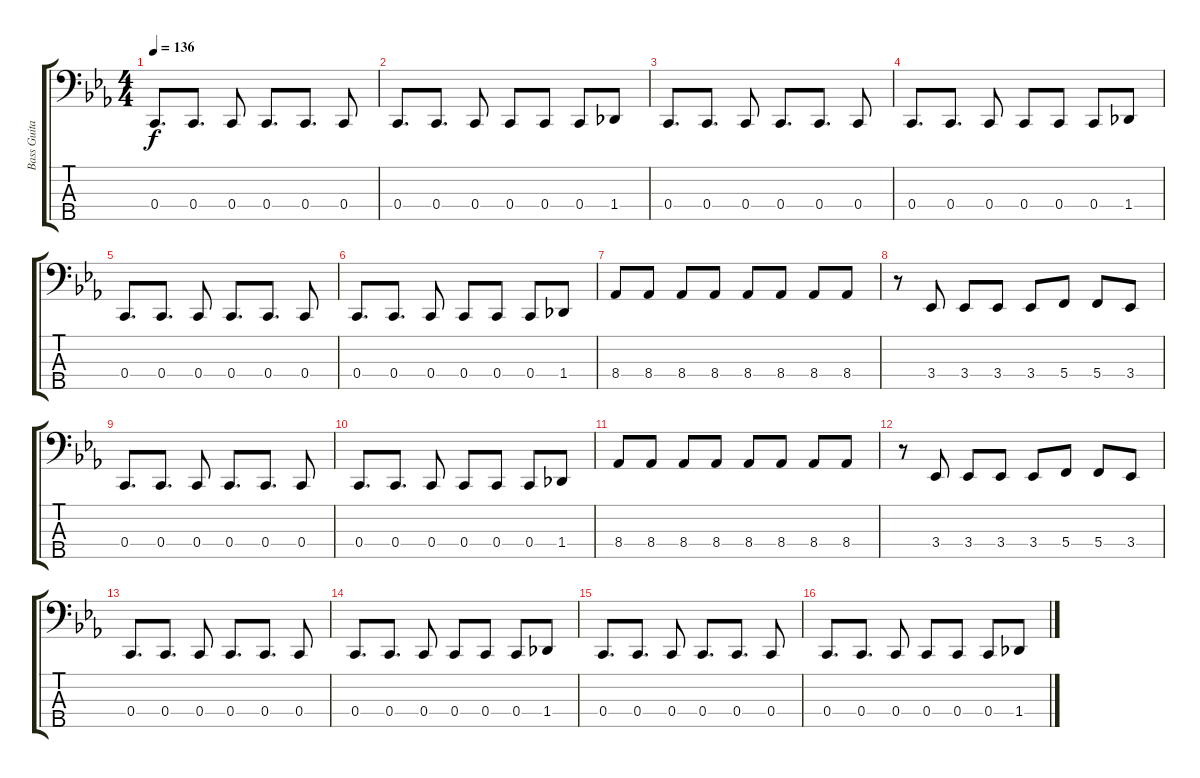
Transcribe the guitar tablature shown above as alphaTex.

\track ("Bass Guitar" "Bass Guita") {instrument electricbasspick}
\staff {score tabs}
\tuning (F2 C2 G1 C1 A0) {hide}
\ts (4 4)
\tempo 136
\clef f4
\ks eb
0.4.8{d dy f} 0.4.8{d} 0.4.8 0.4.8{d} 0.4.8{d} 0.4.8 |
0.4.8{d} 0.4.8{d} 0.4.8 0.4.8 0.4.8 0.4.8 1.4.8 |
0.4.8{d} 0.4.8{d} 0.4.8 0.4.8{d} 0.4.8{d} 0.4.8 |
0.4.8{d} 0.4.8{d} 0.4.8 0.4.8 0.4.8 0.4.8 1.4.8 |
0.4.8{d} 0.4.8{d} 0.4.8 0.4.8{d} 0.4.8{d} 0.4.8 |
0.4.8{d} 0.4.8{d} 0.4.8 0.4.8 0.4.8 0.4.8 1.4.8 |
8.4.8 8.4.8 8.4.8 8.4.8 8.4.8 8.4.8 8.4.8 8.4.8 |
r.8 3.4.8 3.4.8 3.4.8 3.4.8 5.4.8 5.4.8 3.4.8 |
0.4.8{d} 0.4.8{d} 0.4.8 0.4.8{d} 0.4.8{d} 0.4.8 |
0.4.8{d} 0.4.8{d} 0.4.8 0.4.8 0.4.8 0.4.8 1.4.8 |
8.4.8 8.4.8 8.4.8 8.4.8 8.4.8 8.4.8 8.4.8 8.4.8 |
r.8 3.4.8 3.4.8 3.4.8 3.4.8 5.4.8 5.4.8 3.4.8 |
0.4.8{d} 0.4.8{d} 0.4.8 0.4.8{d} 0.4.8{d} 0.4.8 |
0.4.8{d} 0.4.8{d} 0.4.8 0.4.8 0.4.8 0.4.8 1.4.8 |
0.4.8{d} 0.4.8{d} 0.4.8 0.4.8{d} 0.4.8{d} 0.4.8 |
0.4.8{d} 0.4.8{d} 0.4.8 0.4.8 0.4.8 0.4.8 1.4.8
